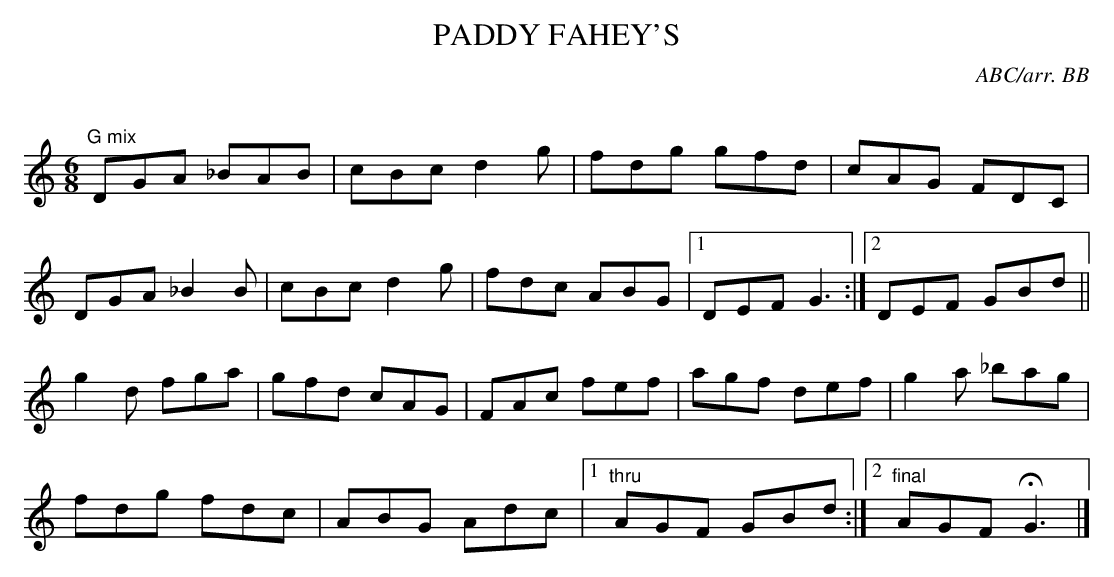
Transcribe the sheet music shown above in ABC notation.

X:1
T:PADDY FAHEY'S
C:ABC/arr. BB
changed the key signature from C to G based on the last note
of the tune.
M:6/8
Q:1/4160
L:1/8
K:C
"G mix"
DGA _BAB|cBc d2g|fdg gfd|cAG FDC|
DGA _B2B|cBc d2g|fdc ABG|1 DEF G3 :|2 DEF GBd||
g2d fga|gfd cAG|FAc fef|agf def|g2a _bag|
fdg fdc|ABG Adc|1 "thru"AGF GBd :|2 "final"AGF HG3 |]
